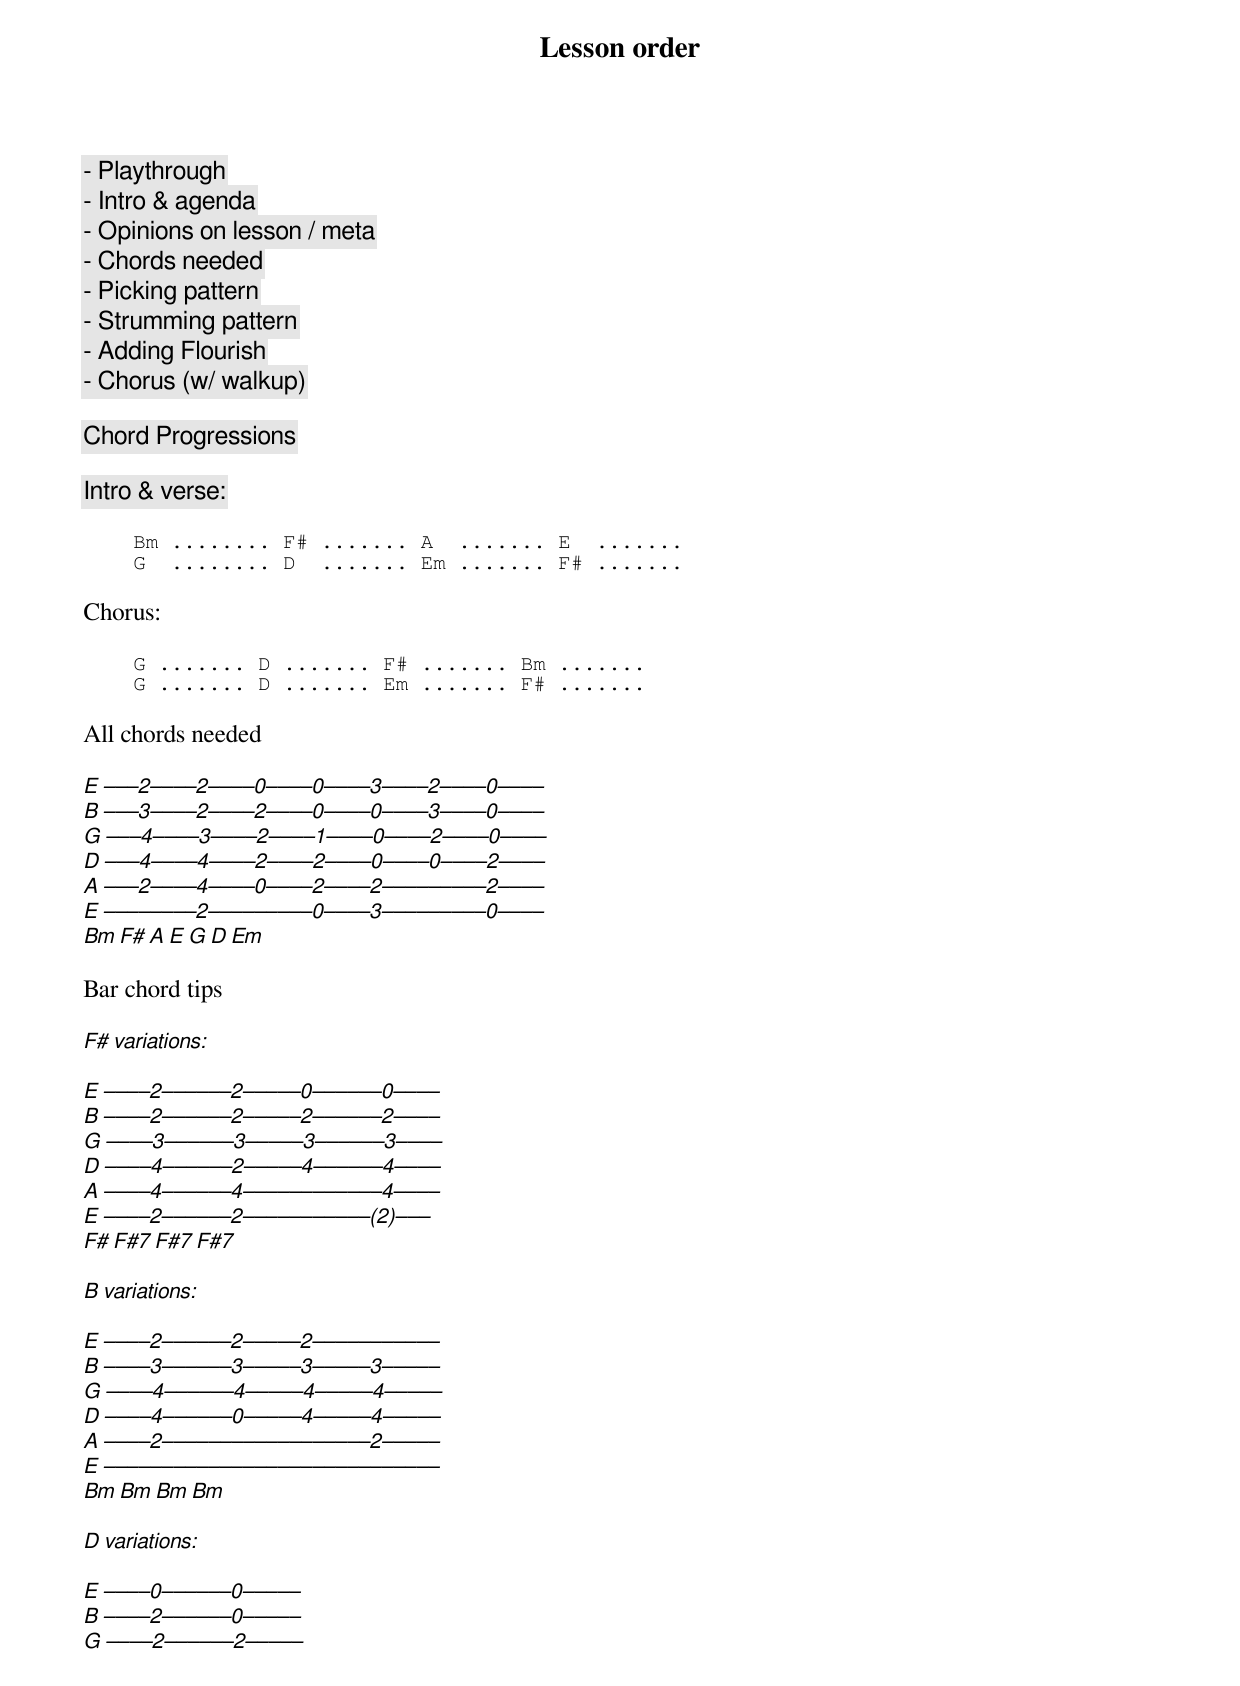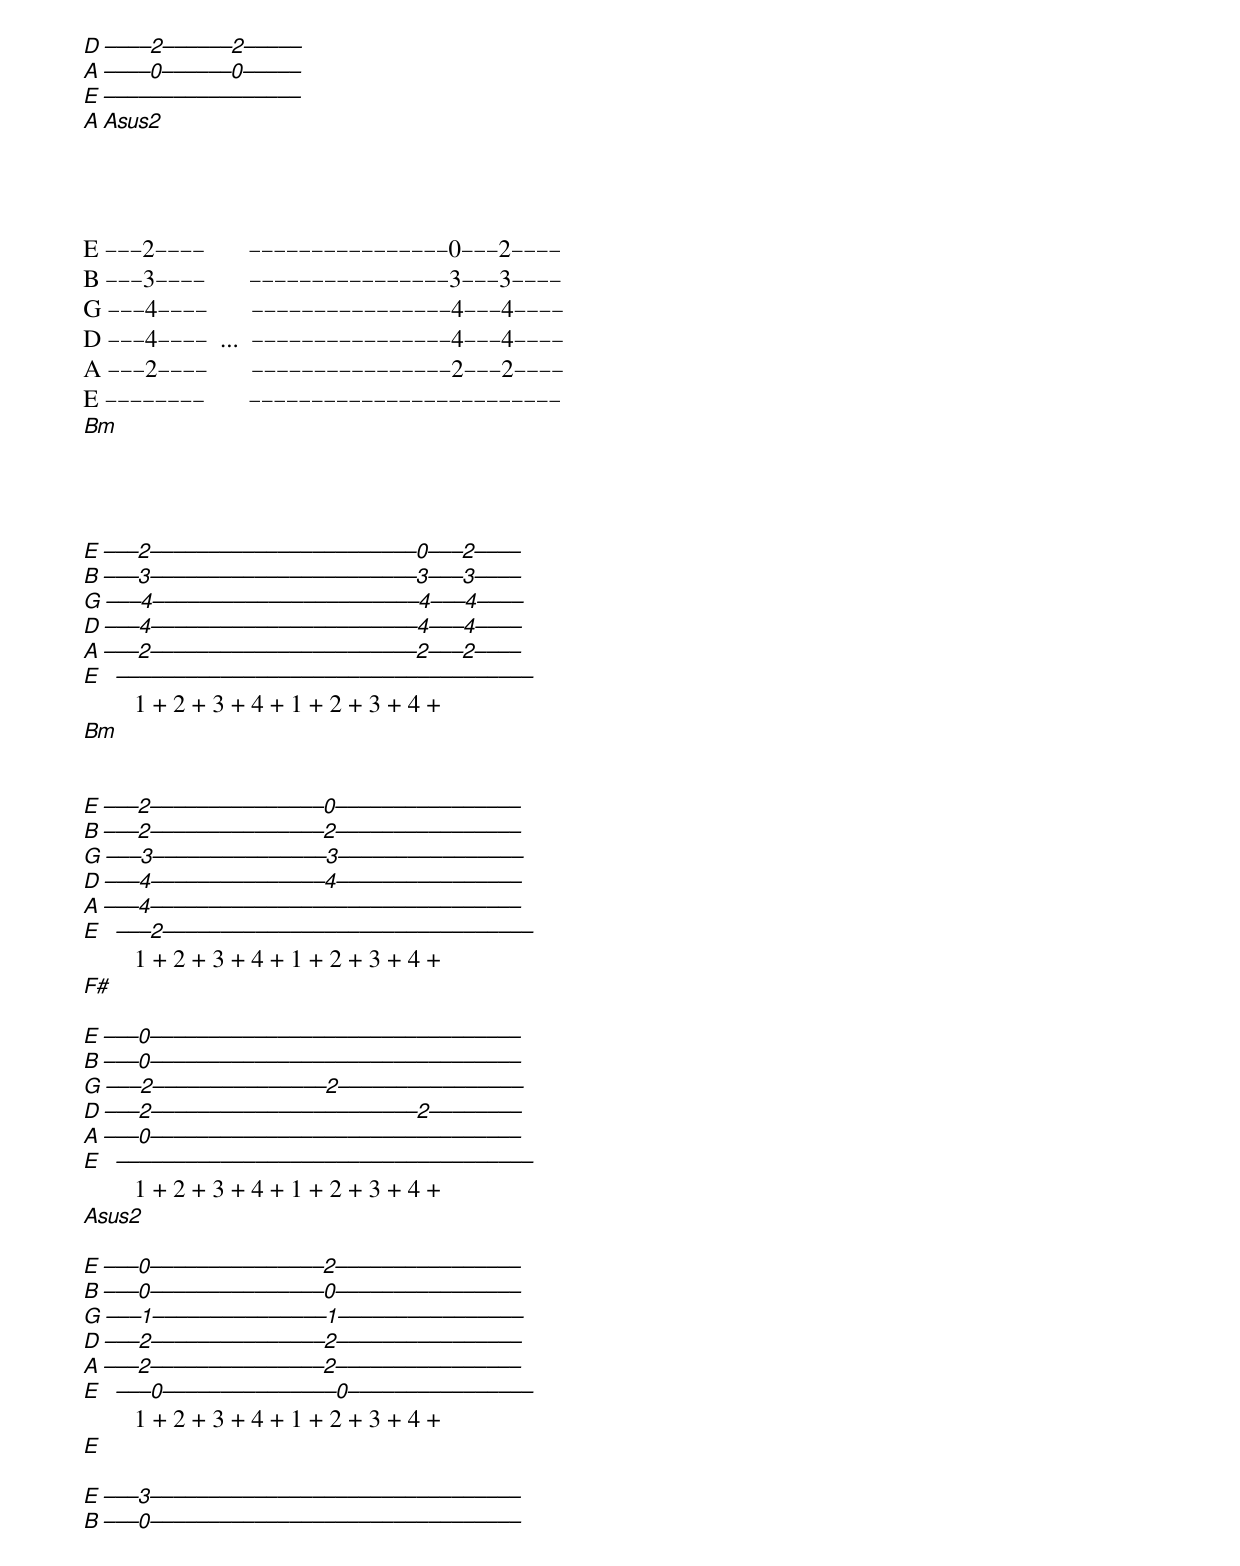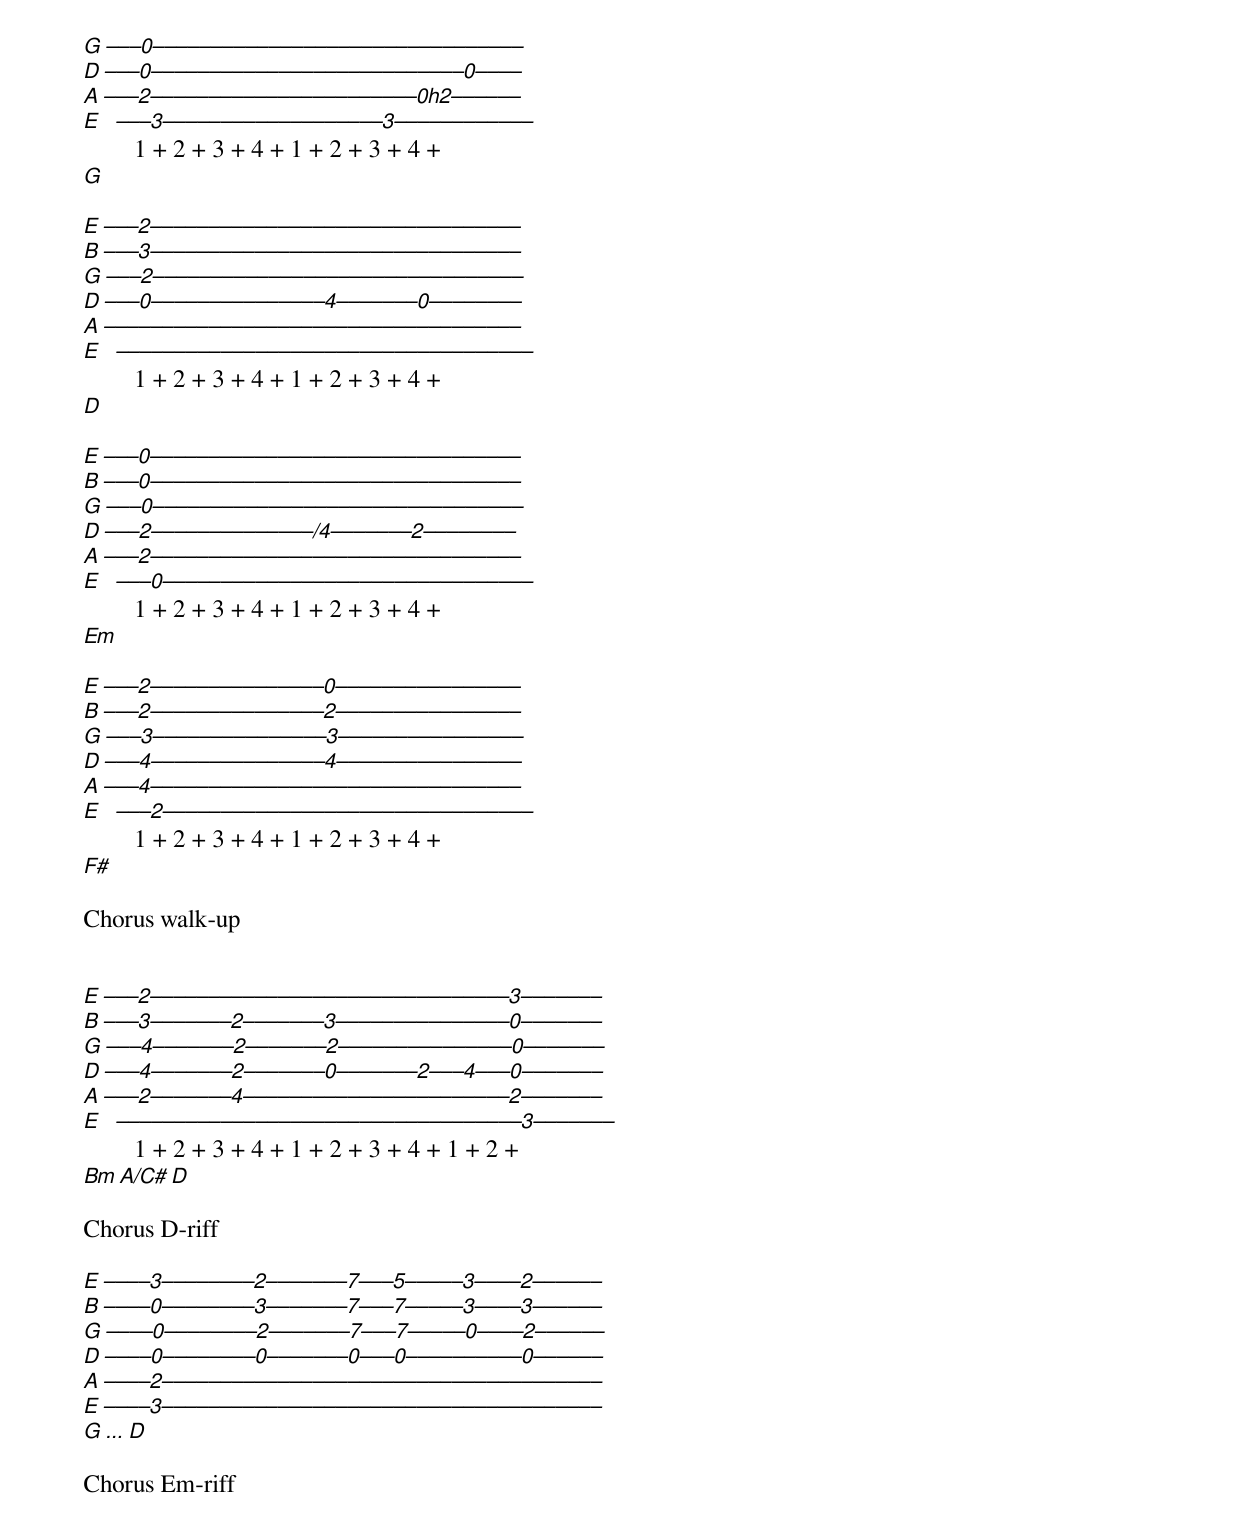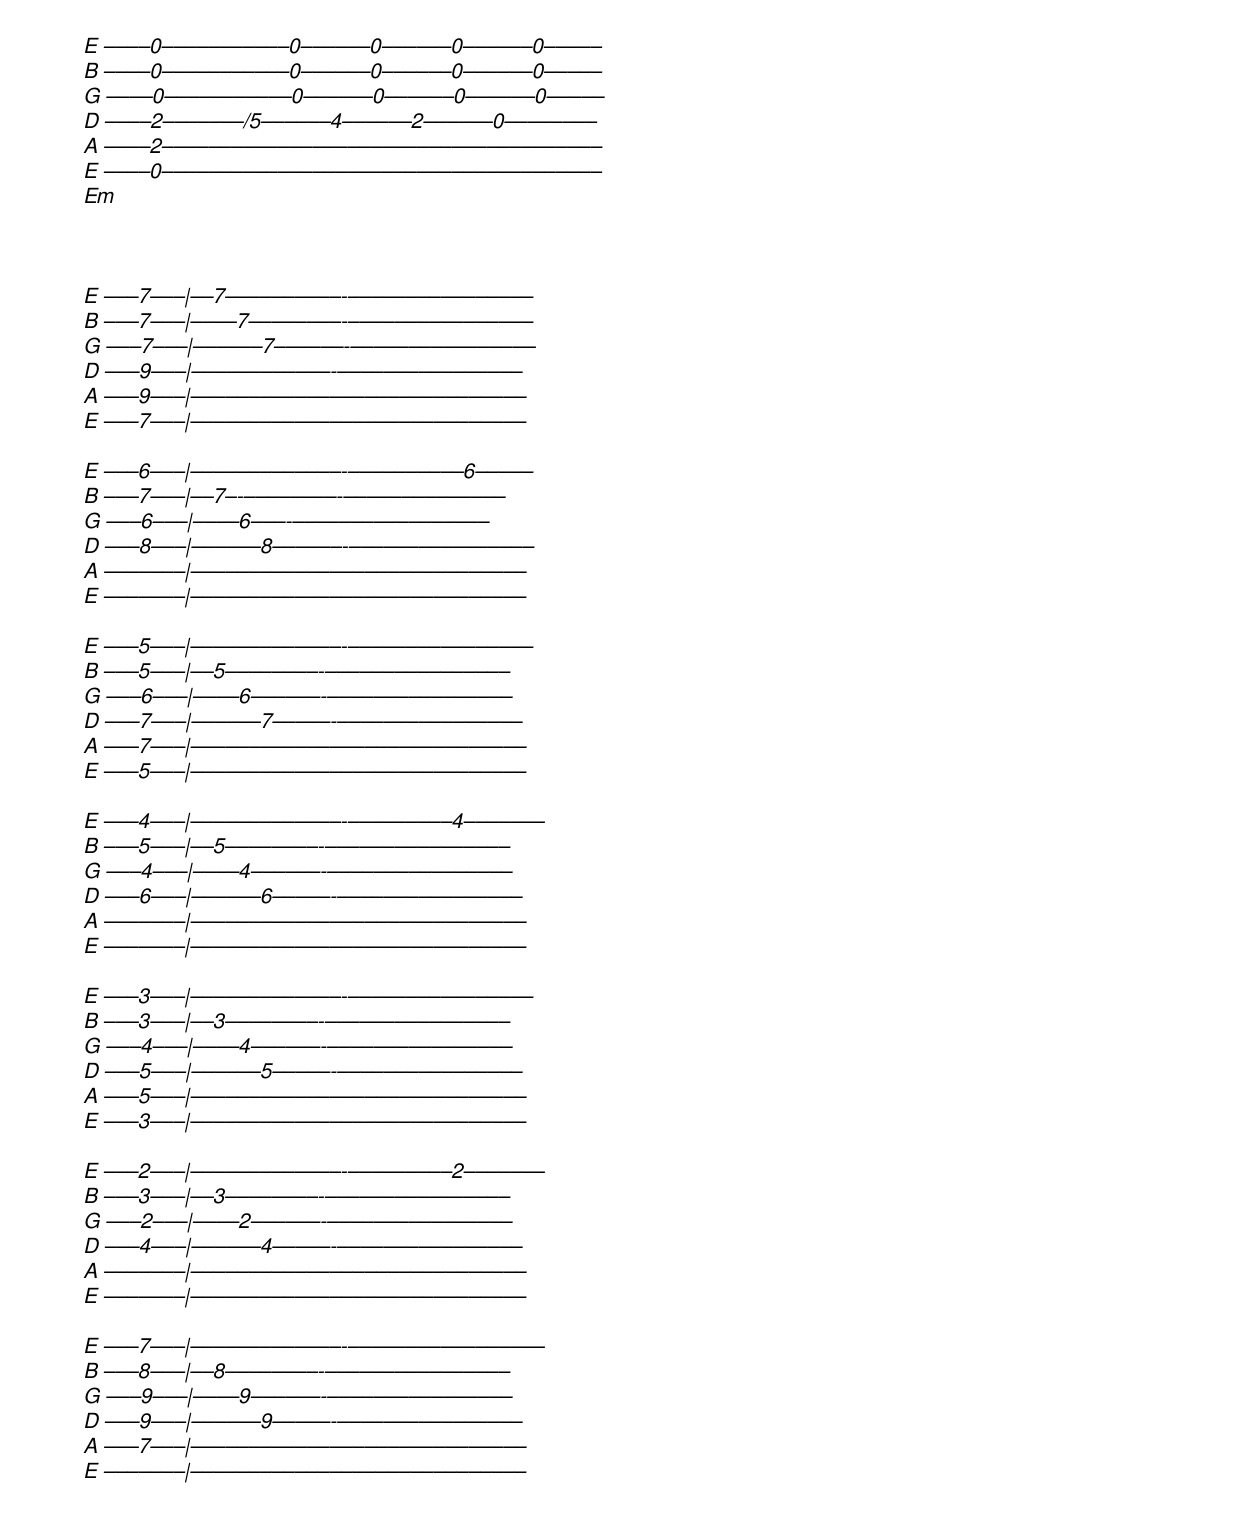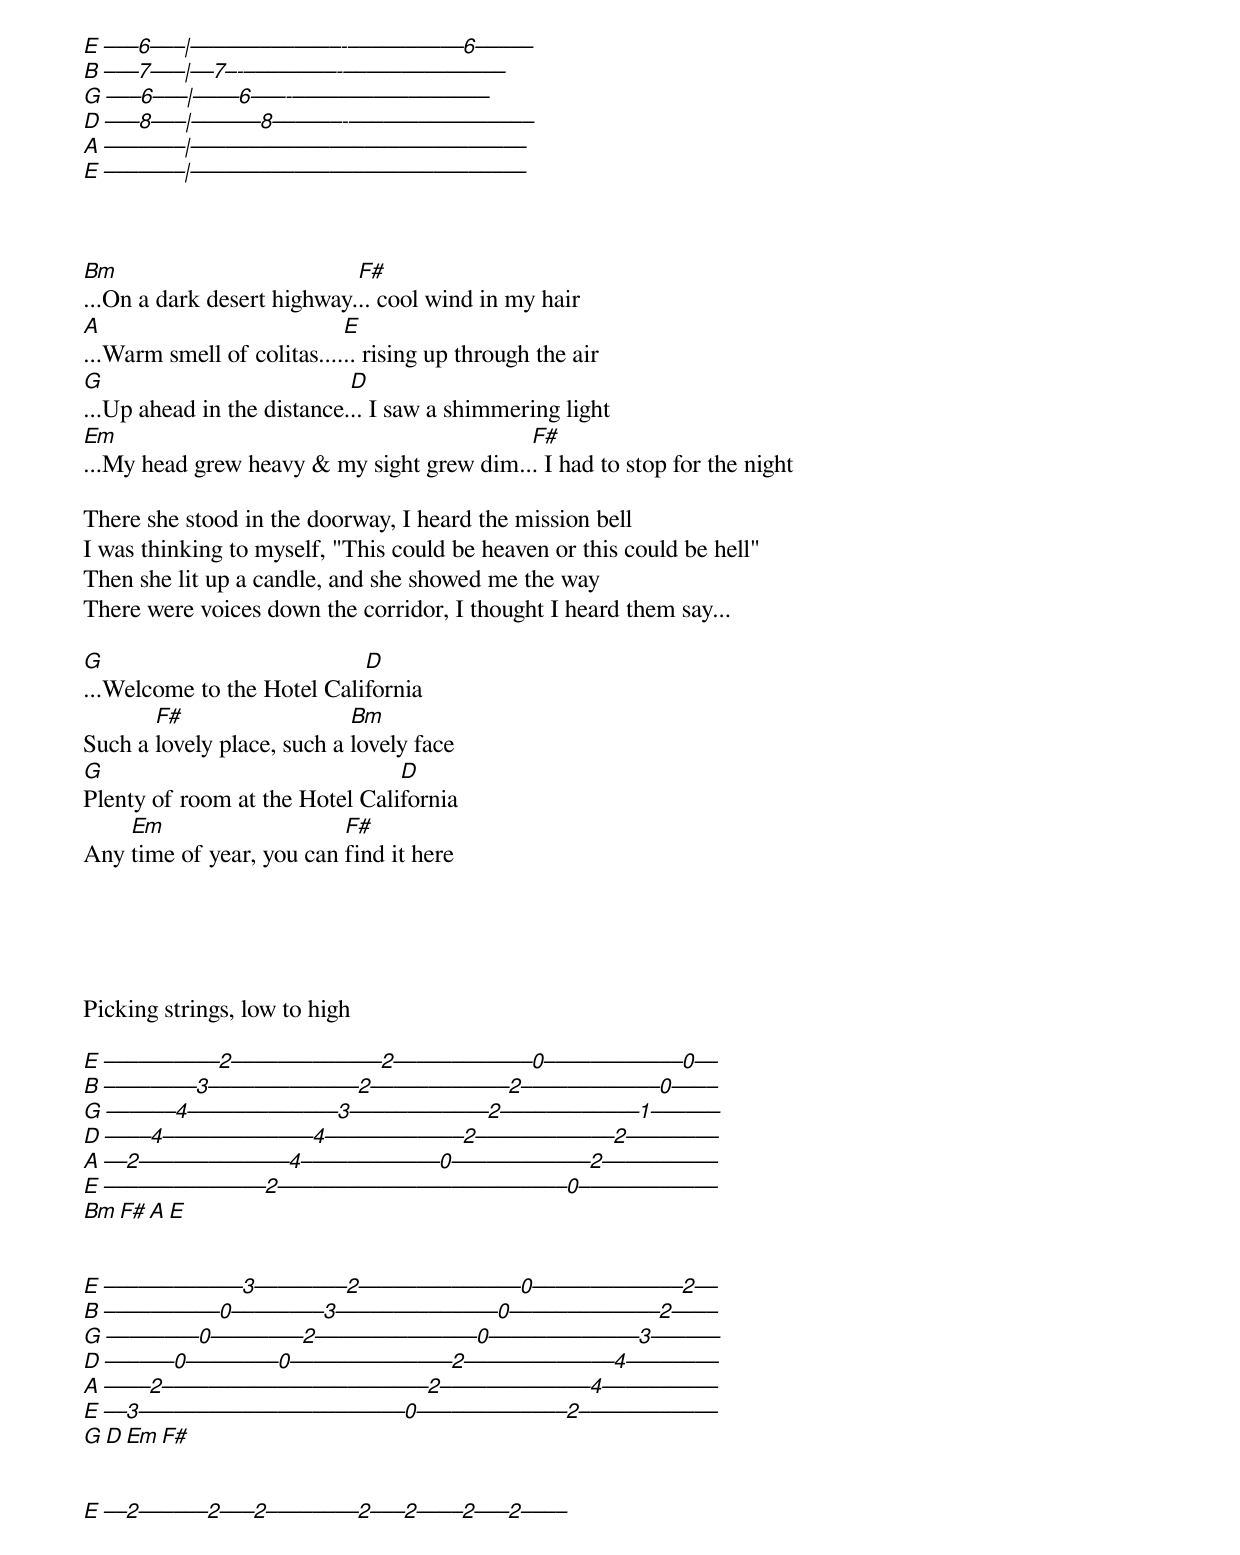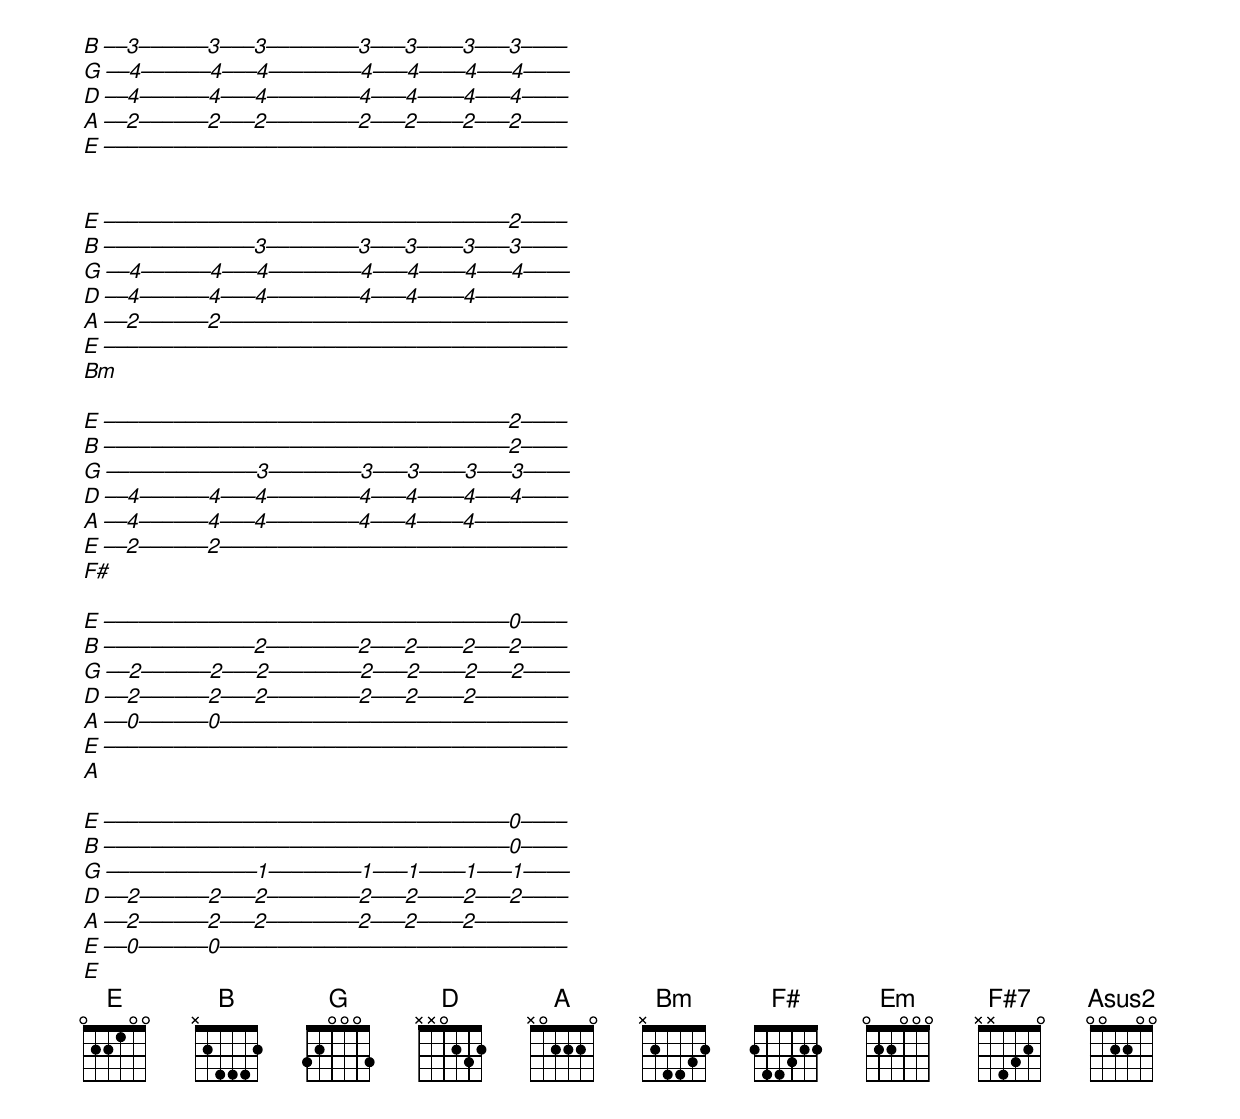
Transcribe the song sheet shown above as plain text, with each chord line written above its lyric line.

Lesson order

- Playthrough
- Intro & agenda
- Opinions on lesson / meta
- Chords needed
- Picking pattern
- Strumming pattern
- Adding Flourish
- Chorus (w/ walkup)

Chord Progressions

Intro & verse:

    Bm ........ F# ....... A  ....... E  .......
    G  ........ D  ....... Em ....... F# .......

Chorus:

    G ....... D ....... F# ....... Bm .......
    G ....... D ....... Em ....... F# .......

All chords needed

    E –––2––––2––––0––––0––––3––––2––––0––––
    B –––3––––2––––2––––0––––0––––3––––0––––
    G –––4––––3––––2––––1––––0––––2––––0––––
    D –––4––––4––––2––––2––––0––––0––––2––––
    A –––2––––4––––0––––2––––2–––––––––2––––
    E ––––––––2–––––––––0––––3–––––––––0––––
         Bm   F#   A    E    G    D    Em

Bar chord tips

    F# variations:

        E ––––2––––––2–––––0––––––0––––
        B ––––2––––––2–––––2––––––2––––
        G ––––3––––––3–––––3––––––3––––
        D ––––4––––––2–––––4––––––4––––
        A ––––4––––––4––––––––––––4––––
        E ––––2––––––2–––––––––––(2)–––
              F#    F#7   F#7    F#7

    B variations:

        E ––––2––––––2–––––2–––––––––––
        B ––––3––––––3–––––3–––––3–––––
        G ––––4––––––4–––––4–––––4–––––
        D ––––4––––––0–––––4–––––4–––––
        A ––––2––––––––––––––––––2–––––
        E –––––––––––––––––––––––––––––
              Bm     Bm    Bm    Bm

D variations:

    E ––––0––––––0–––––
    B ––––2––––––0–––––
    G ––––2––––––2–––––
    D ––––2––––––2–––––
    A ––––0––––––0–––––
    E –––––––––––––––––
          A    Asus2




E –––2––––       ––––––––––––––––0–––2––––
B –––3––––       ––––––––––––––––3–––3––––
G –––4––––       ––––––––––––––––4–––4––––
D –––4––––  ...  ––––––––––––––––4–––4––––
A –––2––––       ––––––––––––––––2–––2––––
E ––––––––       –––––––––––––––––––––––––
     Bm




E –––2–––––––––––––––––––––––0–––2––––
B –––3–––––––––––––––––––––––3–––3––––
G –––4–––––––––––––––––––––––4–––4––––
D –––4–––––––––––––––––––––––4–––4––––
A –––2–––––––––––––––––––––––2–––2––––
E ––––––––––––––––––––––––––––––––––––
     1 + 2 + 3 + 4 + 1 + 2 + 3 + 4 +
     Bm


E –––2–––––––––––––––0––––––––––––––––
B –––2–––––––––––––––2––––––––––––––––
G –––3–––––––––––––––3––––––––––––––––
D –––4–––––––––––––––4––––––––––––––––
A –––4––––––––––––––––––––––––––––––––
E –––2––––––––––––––––––––––––––––––––
     1 + 2 + 3 + 4 + 1 + 2 + 3 + 4 +
     F#

E –––0––––––––––––––––––––––––––––––––
B –––0––––––––––––––––––––––––––––––––
G –––2–––––––––––––––2––––––––––––––––
D –––2–––––––––––––––––––––––2––––––––
A –––0––––––––––––––––––––––––––––––––
E ––––––––––––––––––––––––––––––––––––
     1 + 2 + 3 + 4 + 1 + 2 + 3 + 4 +
     Asus2

E –––0–––––––––––––––2––––––––––––––––
B –––0–––––––––––––––0––––––––––––––––
G –––1–––––––––––––––1––––––––––––––––
D –––2–––––––––––––––2––––––––––––––––
A –––2–––––––––––––––2––––––––––––––––
E –––0–––––––––––––––0––––––––––––––––
     1 + 2 + 3 + 4 + 1 + 2 + 3 + 4 +
     E

E –––3––––––––––––––––––––––––––––––––
B –––0––––––––––––––––––––––––––––––––
G –––0––––––––––––––––––––––––––––––––
D –––0–––––––––––––––––––––––––––0––––
A –––2–––––––––––––––––––––––0h2––––––
E –––3–––––––––––––––––––3––––––––––––
     1 + 2 + 3 + 4 + 1 + 2 + 3 + 4 +
     G

E –––2––––––––––––––––––––––––––––––––
B –––3––––––––––––––––––––––––––––––––
G –––2––––––––––––––––––––––––––––––––
D –––0–––––––––––––––4–––––––0––––––––
A ––––––––––––––––––––––––––––––––––––
E ––––––––––––––––––––––––––––––––––––
     1 + 2 + 3 + 4 + 1 + 2 + 3 + 4 +
     D

E –––0––––––––––––––––––––––––––––––––
B –––0––––––––––––––––––––––––––––––––
G –––0––––––––––––––––––––––––––––––––
D –––2––––––––––––––/4–––––––2––––––––
A –––2––––––––––––––––––––––––––––––––
E –––0––––––––––––––––––––––––––––––––
     1 + 2 + 3 + 4 + 1 + 2 + 3 + 4 +
     Em

E –––2–––––––––––––––0––––––––––––––––
B –––2–––––––––––––––2––––––––––––––––
G –––3–––––––––––––––3––––––––––––––––
D –––4–––––––––––––––4––––––––––––––––
A –––4––––––––––––––––––––––––––––––––
E –––2––––––––––––––––––––––––––––––––
     1 + 2 + 3 + 4 + 1 + 2 + 3 + 4 +
     F#

Chorus walk-up


E –––2–––––––––––––––––––––––––––––––3–––––––
B –––3–––––––2–––––––3–––––––––––––––0–––––––
G –––4–––––––2–––––––2–––––––––––––––0–––––––
D –––4–––––––2–––––––0–––––––2–––4–––0–––––––
A –––2–––––––4–––––––––––––––––––––––2–––––––
E –––––––––––––––––––––––––––––––––––3–––––––
     1 + 2 + 3 + 4 + 1 + 2 + 3 + 4 + 1 + 2 +
     Bm     A/C#     D

Chorus D-riff

E ––––3––––––––2–––––––7–––5–––––3––––2––––––
B ––––0––––––––3–––––––7–––7–––––3––––3––––––
G ––––0––––––––2–––––––7–––7–––––0––––2––––––
D ––––0––––––––0–––––––0–––0––––––––––0––––––
A ––––2––––––––––––––––––––––––––––––––––––––
E ––––3––––––––––––––––––––––––––––––––––––––
      G   ...  D

Chorus Em-riff

E ––––0–––––––––––0––––––0––––––0––––––0–––––
B ––––0–––––––––––0––––––0––––––0––––––0–––––
G ––––0–––––––––––0––––––0––––––0––––––0–––––
D ––––2–––––––/5––––––4––––––2––––––0––––––––
A ––––2––––––––––––––––––––––––––––––––––––––
E ––––0––––––––––––––––––––––––––––––––––––––
      Em



E –––7–––|––7––––––––––-––––––––––––––––
B –––7–––|––––7––––––––-––––––––––––––––
G –––7–––|––––––7––––––-––––––––––––––––
D –––9–––|––––––––––––-––––––––––––––––
A –––9–––|–––––––––––––––––––––––––––––
E –––7–––|–––––––––––––––––––––––––––––

E –––6–––|–––––––––––––-––––––––––6–––––
B –––7–––|––7–-––––––––-––––––––––––––
G –––6–––|––––6–––-–––––––––––––––––
D –––8–––|––––––8––––––-––––––––––––––––
A –––––––|–––––––––––––––––––––––––––––
E –––––––|–––––––––––––––––––––––––––––

E –––5–––|–––––––––––––-––––––––––––––––
B –––5–––|––5––––––––-––––––––––––––––
G –––6–––|––––6––––––-––––––––––––––––
D –––7–––|––––––7–––––-––––––––––––––––
A –––7–––|–––––––––––––––––––––––––––––
E –––5–––|–––––––––––––––––––––––––––––

E –––4–––|–––––––––––––-–––––––––4–––––––
B –––5–––|––5––––––––-––––––––––––––––
G –––4–––|––––4––––––-––––––––––––––––
D –––6–––|––––––6–––––-––––––––––––––––
A –––––––|–––––––––––––––––––––––––––––
E –––––––|–––––––––––––––––––––––––––––

E –––3–––|–––––––––––––-––––––––––––––––
B –––3–––|––3––––––––-––––––––––––––––
G –––4–––|––––4––––––-––––––––––––––––
D –––5–––|––––––5–––––-––––––––––––––––
A –––5–––|–––––––––––––––––––––––––––––
E –––3–––|–––––––––––––––––––––––––––––

E –––2–––|–––––––––––––-–––––––––2–––––––
B –––3–––|––3––––––––-––––––––––––––––
G –––2–––|––––2––––––-––––––––––––––––
D –––4–––|––––––4–––––-––––––––––––––––
A –––––––|–––––––––––––––––––––––––––––
E –––––––|–––––––––––––––––––––––––––––

E –––7–––|–––––––––––––-–––––––––––––––––
B –––8–––|––8––––––––-––––––––––––––––
G –––9–––|––––9––––––-––––––––––––––––
D –––9–––|––––––9–––––-––––––––––––––––
A –––7–––|–––––––––––––––––––––––––––––
E –––––––|–––––––––––––––––––––––––––––


E –––6–––|–––––––––––––-––––––––––6–––––
B –––7–––|––7–-––––––––-––––––––––––––
G –––6–––|––––6–––-–––––––––––––––––
D –––8–––|––––––8––––––-––––––––––––––––
A –––––––|–––––––––––––––––––––––––––––
E –––––––|–––––––––––––––––––––––––––––



Bm                          F#
...On a dark desert highway... cool wind in my hair
A                           E
...Warm smell of colitas...... rising up through the air
G                           D
...Up ahead in the distance... I saw a shimmering light
Em                                         F#
...My head grew heavy & my sight grew dim... I had to stop for the night

There she stood in the doorway, I heard the mission bell
I was thinking to myself, "This could be heaven or this could be hell"
Then she lit up a candle, and she showed me the way
There were voices down the corridor, I thought I heard them say...

G                           D
...Welcome to the Hotel California
       F#                   Bm
Such a lovely place, such a lovely face
G                               D
Plenty of room at the Hotel California
    Em                    F#
Any time of year, you can find it here





Picking strings, low to high

E ––––––––––2–––––––––––––2––––––––––––0––––––––––––0––
B ––––––––3–––––––––––––2––––––––––––2––––––––––––0––––
G ––––––4–––––––––––––3––––––––––––2––––––––––––1––––––
D ––––4–––––––––––––4––––––––––––2––––––––––––2––––––––
A ––2–––––––––––––4––––––––––––0––––––––––––2––––––––––
E ––––––––––––––2–––––––––––––––––––––––––0––––––––––––
    Bm          F#             A          E


E ––––––––––––3––––––––2––––––––––––––0–––––––––––––2––
B ––––––––––0––––––––3––––––––––––––0–––––––––––––2––––
G ––––––––0––––––––2––––––––––––––0–––––––––––––3––––––
D ––––––0––––––––0––––––––––––––2–––––––––––––4––––––––
A ––––2–––––––––––––––––––––––2–––––––––––––4––––––––––
E ––3–––––––––––––––––––––––0–––––––––––––2––––––––––––
    G            D          Em            F#


E ––2––––––2–––2––––––––2–––2––––2–––2––––
B ––3––––––3–––3––––––––3–––3––––3–––3––––
G ––4––––––4–––4––––––––4–––4––––4–––4––––
D ––4––––––4–––4––––––––4–––4––––4–––4––––
A ––2––––––2–––2––––––––2–––2––––2–––2––––
E ––––––––––––––––––––––––––––––––––––––––


E –––––––––––––––––––––––––––––––––––2––––
B –––––––––––––3––––––––3–––3––––3–––3––––
G ––4––––––4–––4––––––––4–––4––––4–––4––––
D ––4––––––4–––4––––––––4–––4––––4––––––––
A ––2––––––2––––––––––––––––––––––––––––––
E ––––––––––––––––––––––––––––––––––––––––
    Bm

E –––––––––––––––––––––––––––––––––––2––––
B –––––––––––––––––––––––––––––––––––2––––
G –––––––––––––3––––––––3–––3––––3–––3––––
D ––4––––––4–––4––––––––4–––4––––4–––4––––
A ––4––––––4–––4––––––––4–––4––––4––––––––
E ––2––––––2––––––––––––––––––––––––––––––
    F#

E –––––––––––––––––––––––––––––––––––0––––
B –––––––––––––2––––––––2–––2––––2–––2––––
G ––2––––––2–––2––––––––2–––2––––2–––2––––
D ––2––––––2–––2––––––––2–––2––––2––––––––
A ––0––––––0––––––––––––––––––––––––––––––
E ––––––––––––––––––––––––––––––––––––––––
    A

E –––––––––––––––––––––––––––––––––––0––––
B –––––––––––––––––––––––––––––––––––0––––
G –––––––––––––1––––––––1–––1––––1–––1––––
D ––2––––––2–––2––––––––2–––2––––2–––2––––
A ––2––––––2–––2––––––––2–––2––––2––––––––
E ––0––––––0––––––––––––––––––––––––––––––
    E
